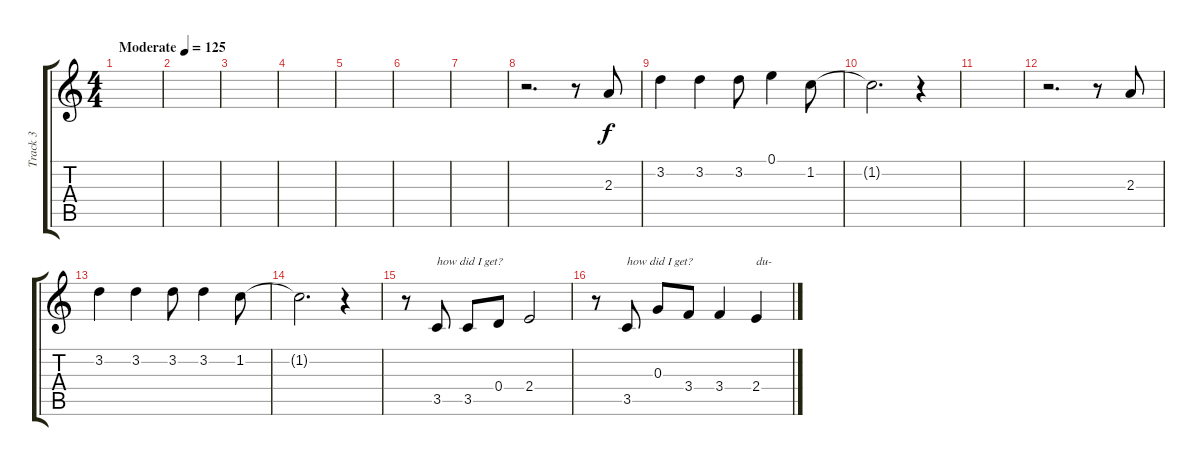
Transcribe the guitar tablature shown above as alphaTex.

\track ("Track 3" "Track 3") {instrument acousticguitarnylon}
\staff {score tabs}
\tuning (E4 B3 G3 D3 A2 E2) {hide}
\ts (4 4)
\tempo (125 "Moderate")
\clef g2
\ks c
|
|
|
|
|
|
|
r.2{d} r.8 2.3.8 |
3.2.4 3.2.4 3.2.8 0.1.4 1.2.8 |
1.2{t}.2{d} r.4 |
|
r.2{d} r.8 2.3.8 |
3.2.4 3.2.4 3.2.8 3.2.4 1.2.8 |
1.2{t}.2{d} r.4 |
r.8 3.5.8{txt "how did I get?"} 3.5.8 0.4.8 2.4.2 |
r.8 3.5.8{txt "how did I get?"} 0.3.8 3.4.8 3.4.4 2.4.4{txt "du-"}
